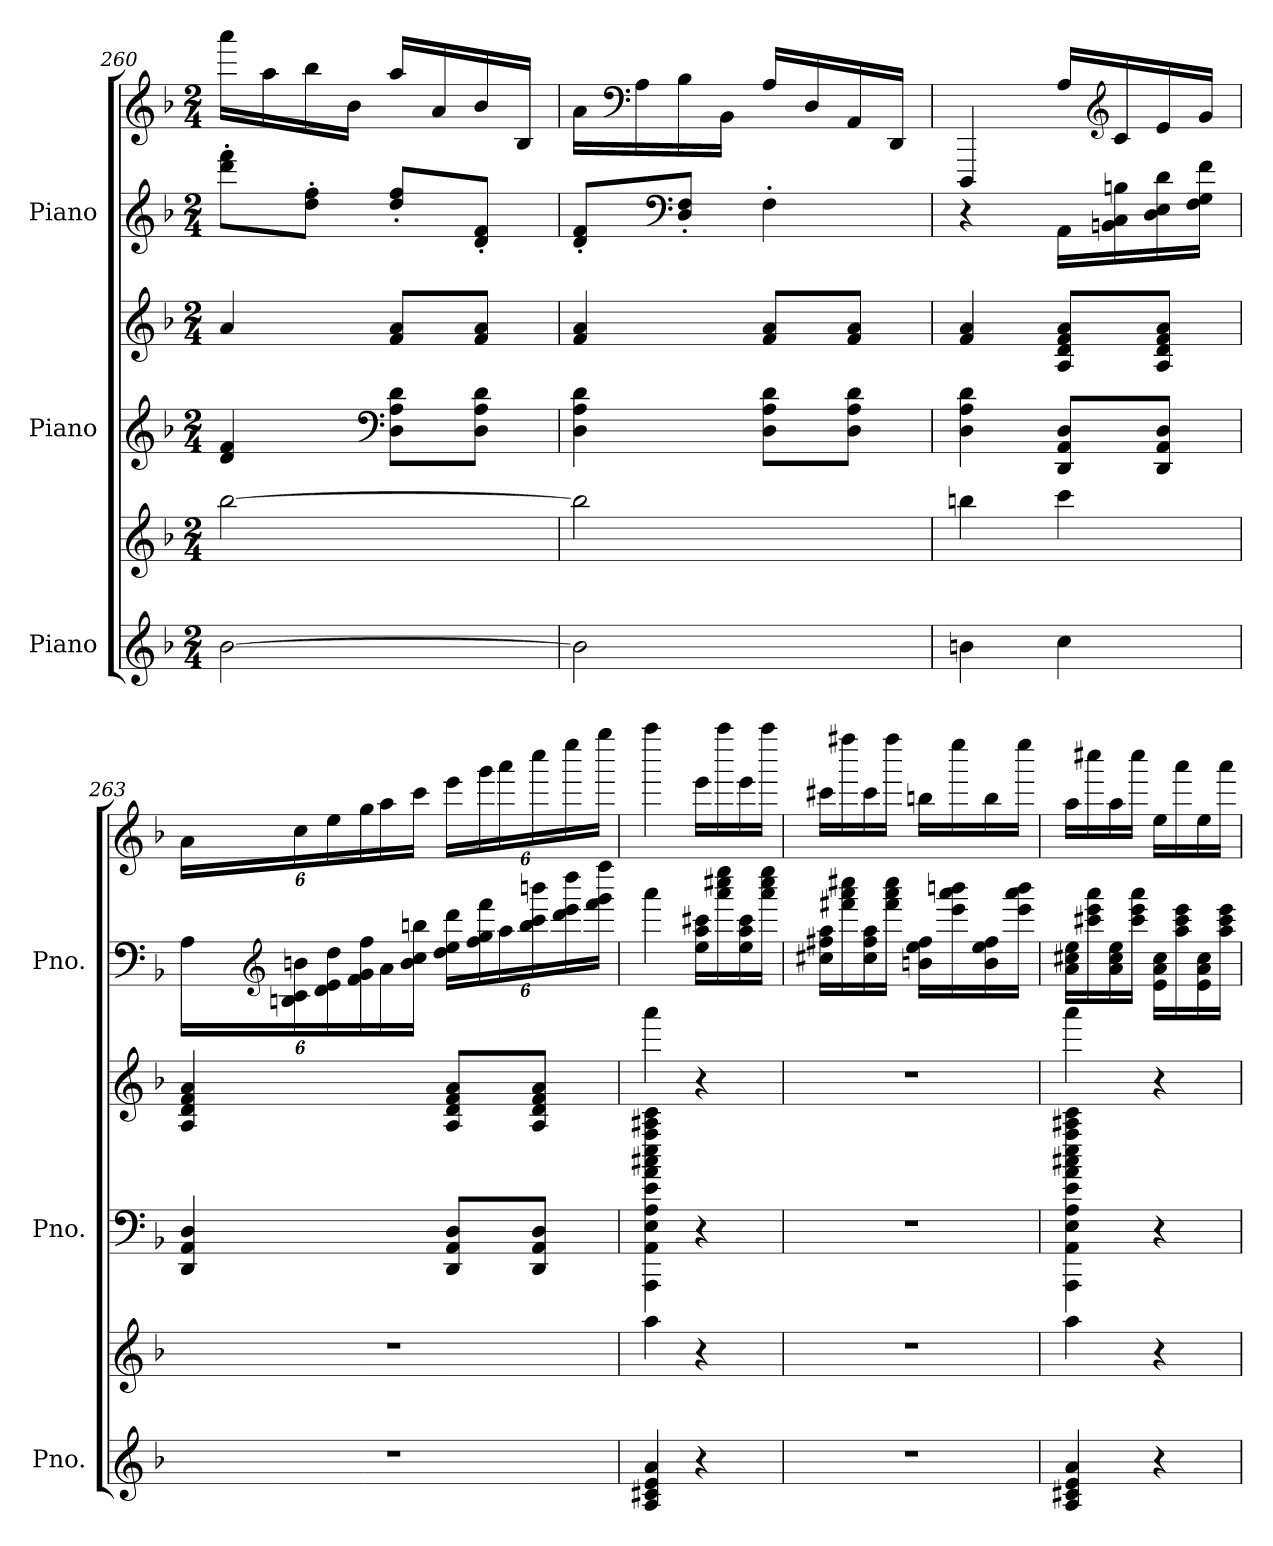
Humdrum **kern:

**kern	**kern	**kern	**kern	**kern	**kern
*part3	*part3	*part2	*part2	*part1	*part1
*staff6	*staff5	*staff4	*staff3	*staff2	*staff1
*I"Piano	*	*I"Piano	*	*I"Piano	*
*I'Pno.	*	*I'Pno.	*	*I'Pno.	*
!!LO:LB:g=z
*clefG2	*clefG2	*clefG2	*clefG2	*clefG2	*clefG2
*k[b-]	*k[b-]	*k[b-]	*k[b-]	*k[b-]	*k[b-]
*M2/4	*M2/4	*M2/4	*M2/4	*M2/4	*M2/4
=260	=260	=260	=260	=260	=260
[2b-\	[2bb-\	4d/ 4f/	4a/	8ddd\' 8fff\'L	16aaa\LL
.	.	.	.	.	16aa\
.	.	.	.	8dd\' 8ff\'J	16bb-\
.	.	.	.	.	16b-\JJ
*	*	*clefF4	*	*	*
.	.	8D\ 8A\ 8d\L	8f/ 8a/L	8dd/' 8ff/'L	16aa/LL
.	.	.	.	.	16a/
.	.	8D\ 8A\ 8d\J	8f/ 8a/J	8d/' 8f/'J	16b-/
.	.	.	.	.	16B-/JJ
=261	=261	=261	=261	=261	=261
2b-\]	2bb-\]	4D\ 4A\ 4d\	4f/ 4a/	8d/' 8f/'L	16a\LL
*	*	*	*	*	*clefF4
.	.	.	.	.	16A\
*	*	*	*	*clefF4	*
.	.	.	.	8D/' 8F/'J	16B-\
.	.	.	.	.	16BB-\JJ
.	.	8D\ 8A\ 8d\L	8f/ 8a/L	4F'\	16A/LL
.	.	.	.	.	16D/
.	.	8D\ 8A\ 8d\J	8f/ 8a/J	.	16AA/
.	.	.	.	.	16DD/JJ
=262	=262	=262	=262	=262	=262
4bn\	4bbn\	4D\ 4A\ 4d\	4f/ 4a/	4r	4DDD/
4cc\	4ccc\	8DD/ 8AA/ 8D/L	8A/ 8d/ 8f/ 8a/L	16AA\LL	16A/LL
*	*	*	*	*	*clefG2
.	.	.	.	16BBn\ 16C\ 16Bn\	16c/
.	.	8DD/ 8AA/ 8D/J	8A/ 8d/ 8f/ 8a/J	16D\ 16E\ 16d\	16e/
.	.	.	.	16F\ 16G\ 16f\JJ	16g/JJ
!!LO:PB:g=z
=263	=263	=263	=263	=263	=263
*	*	*	*	*Xbrackettup	*Xbrackettup
2r	2r	4DD/ 4AA/ 4D/	4A/ 4d/ 4f/ 4a/	24A\LL	24a\LL
*	*	*	*	*clefG2	*
.	.	.	.	24Bn\ 24c\ 24bn\	24cc\
.	.	.	.	24d\ 24e\ 24dd\	24ee\
.	.	.	.	24f\ 24g\ 24ff\	24gg\
.	.	.	.	24a\	24aa\
.	.	.	.	24b\ 24cc\ 24bbn\JJ	24ccc\JJ
.	.	8DD/ 8AA/ 8D/L	8A/ 8d/ 8f/ 8a/L	24dd\ 24ee\ 24ddd\LL	24eee\LL
.	.	.	.	24ff\ 24gg\ 24fff\	24ggg\
.	.	.	.	24aa\	24aaa\
.	.	8DD/ 8AA/ 8D/J	8A/ 8d/ 8f/ 8a/J	24bb\ 24ccc\ 24bbbn\	24cccc\
.	.	.	.	24ddd\ 24eee\ 24dddd\	24eeee\
.	.	.	.	24fff\ 24ggg\ 24ffff\JJ	24gggg\JJ
=264	=264	=264	=264	=264	=264
*	*	*	*	*	*MM175
4A/ 4c#X/ 4e/ 4a/	4aa\	4AAA\ 4AA\ 4E\ 4A\ 4e\ 4a\ 4cc#X\ 4ee\ 4aa\ 4ccc#X\ 4eee\	4aaa\	4aaa\	4aaaa\
4r	4r	4r	4r	16ee\ 16aa\ 16ccc#X\LL	16eee\LL
.	.	.	.	16aaa\ 16cccc#X\ 16eeee\	16aaaa\
.	.	.	.	16ee\ 16aa\ 16ccc#\	16eee\
.	.	.	.	16aaa\ 16cccc#\ 16eeee\JJ	16aaaa\JJ
!!LO:LB:g=z
=265	=265	=265	=265	=265	=265
2r	2r	2r	2r	16cc#X\ 16ff#X\ 16aa\LL	16ccc#X\LL
.	.	.	.	16fff#X\ 16aaa\ 16cccc#X\	16ffff#X\
.	.	.	.	16cc#\ 16ff#\ 16aa\	16ccc#\
.	.	.	.	16fff#\ 16aaa\ 16cccc#\JJ	16ffff#\JJ
.	.	.	.	16bn\ 16ee\ 16ff#\LL	16bbn\LL
.	.	.	.	16eee\ 16aaa\ 16bbbn\	16eeee\
.	.	.	.	16b\ 16ee\ 16ff#\	16bb\
.	.	.	.	16eee\ 16aaa\ 16bbb\JJ	16eeee\JJ
=266	=266	=266	=266	=266	=266
4A/ 4c#X/ 4e/ 4a/	4aa\	4AAA\ 4AA\ 4E\ 4A\ 4e\ 4a\ 4cc#X\ 4ee\ 4aa\ 4ccc#X\ 4eee\	4aaa\	16a\ 16cc#X\ 16ee\LL	16aa\LL
.	.	.	.	16ccc#X\ 16eee\ 16aaa\	16cccc#X\
.	.	.	.	16a\ 16cc#\ 16ee\	16aa\
.	.	.	.	16ccc#\ 16eee\ 16aaa\JJ	16cccc#\JJ
4r	4r	4r	4r	16e\ 16a\ 16cc#\LL	16ee\LL
.	.	.	.	16aa\ 16ccc#\ 16eee\	16aaa\
.	.	.	.	16e\ 16a\ 16cc#\	16ee\
.	.	.	.	16aa\ 16ccc#\ 16eee\JJ	16aaa\JJ
=	=	=	=	=	=
*-	*-	*-	*-	*-	*-
